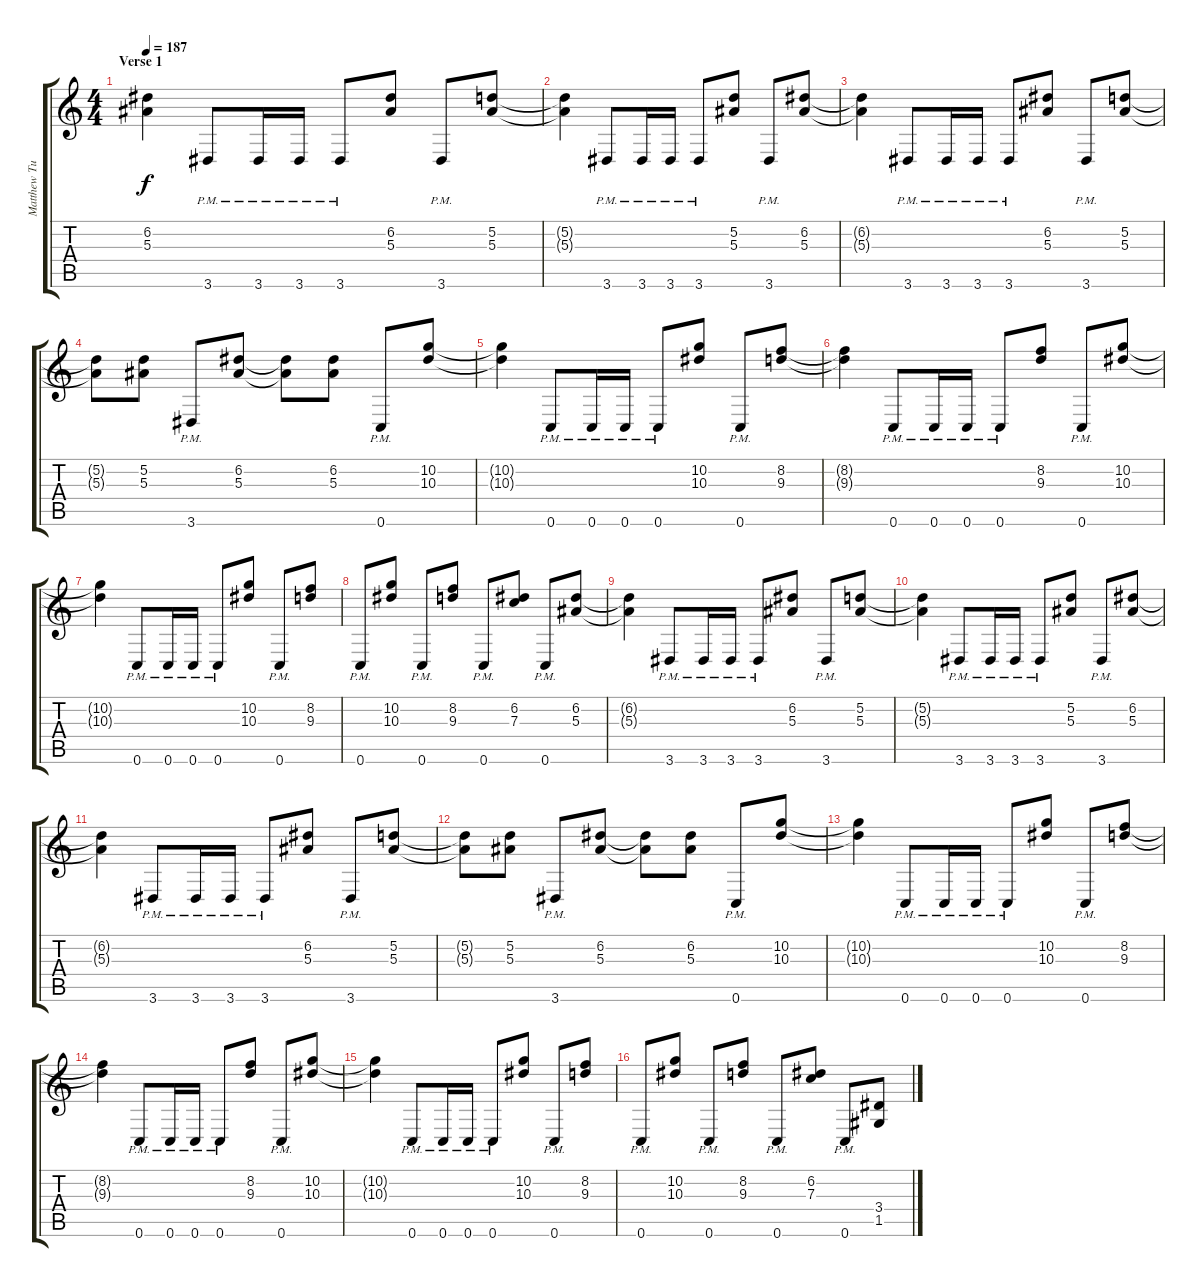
\track ("Matthew Tuck - Rhythm" "Matthew Tu") {instrument distortionguitar}
\staff {score tabs}
\tuning (D4 A3 F3 C3 G2 C2) {hide}
\ts (4 4)
\section ("" "Verse 1")
\tempo 187
\clef g2
\ks c
(6.2{t} 5.3{t}).4{dy f} 3.6{pm}.8 3.6{pm}.16 3.6{pm}.16 3.6{pm}.8 (6.2 5.3).8 3.6{pm}.8 (5.2 5.3).8 |
(5.2{t} 5.3{t}).4 3.6{pm}.8 3.6{pm}.16 3.6{pm}.16 3.6{pm}.8 (5.2 5.3).8 3.6{pm}.8 (6.2 5.3).8 |
(6.2{t} 5.3{t}).4 3.6{pm}.8 3.6{pm}.16 3.6{pm}.16 3.6{pm}.8 (6.2 5.3).8 3.6{pm}.8 (5.2 5.3).8 |
(5.2{t} 5.3{t}).8 (5.2 5.3).8 3.6{pm}.8 (6.2 5.3).8 (6.2{t} 5.3{t}).8 (6.2 5.3).8 0.6{pm}.8 (10.2 10.3).8 |
(10.2{t} 10.3{t}).4 0.6{pm}.8 0.6{pm}.16 0.6{pm}.16 0.6{pm}.8 (10.2 10.3).8 0.6{pm}.8 (8.2 9.3).8 |
(8.2{t} 9.3{t}).4 0.6{pm}.8 0.6{pm}.16 0.6{pm}.16 0.6{pm}.8 (8.2 9.3).8 0.6{pm}.8 (10.2 10.3).8 |
(10.2{t} 10.3{t}).4 0.6{pm}.8 0.6{pm}.16 0.6{pm}.16 0.6{pm}.8 (10.2 10.3).8 0.6{pm}.8 (8.2 9.3).8 |
0.6{pm}.8 (10.2 10.3).8 0.6{pm}.8 (8.2 9.3).8 0.6{pm}.8 (6.2 7.3).8 0.6{pm}.8 (6.2 5.3).8 |
(6.2{t} 5.3{t}).4 3.6{pm}.8 3.6{pm}.16 3.6{pm}.16 3.6{pm}.8 (6.2 5.3).8 3.6{pm}.8 (5.2 5.3).8 |
(5.2{t} 5.3{t}).4 3.6{pm}.8 3.6{pm}.16 3.6{pm}.16 3.6{pm}.8 (5.2 5.3).8 3.6{pm}.8 (6.2 5.3).8 |
(6.2{t} 5.3{t}).4 3.6{pm}.8 3.6{pm}.16 3.6{pm}.16 3.6{pm}.8 (6.2 5.3).8 3.6{pm}.8 (5.2 5.3).8 |
(5.2{t} 5.3{t}).8 (5.2 5.3).8 3.6{pm}.8 (6.2 5.3).8 (6.2{t} 5.3{t}).8 (6.2 5.3).8 0.6{pm}.8 (10.2 10.3).8 |
(10.2{t} 10.3{t}).4 0.6{pm}.8 0.6{pm}.16 0.6{pm}.16 0.6{pm}.8 (10.2 10.3).8 0.6{pm}.8 (8.2 9.3).8 |
(8.2{t} 9.3{t}).4 0.6{pm}.8 0.6{pm}.16 0.6{pm}.16 0.6{pm}.8 (8.2 9.3).8 0.6{pm}.8 (10.2 10.3).8 |
(10.2{t} 10.3{t}).4 0.6{pm}.8 0.6{pm}.16 0.6{pm}.16 0.6{pm}.8 (10.2 10.3).8 0.6{pm}.8 (8.2 9.3).8 |
0.6{pm}.8 (10.2 10.3).8 0.6{pm}.8 (8.2 9.3).8 0.6{pm}.8 (6.2 7.3).8 0.6{pm}.8 (3.4 1.5).8
